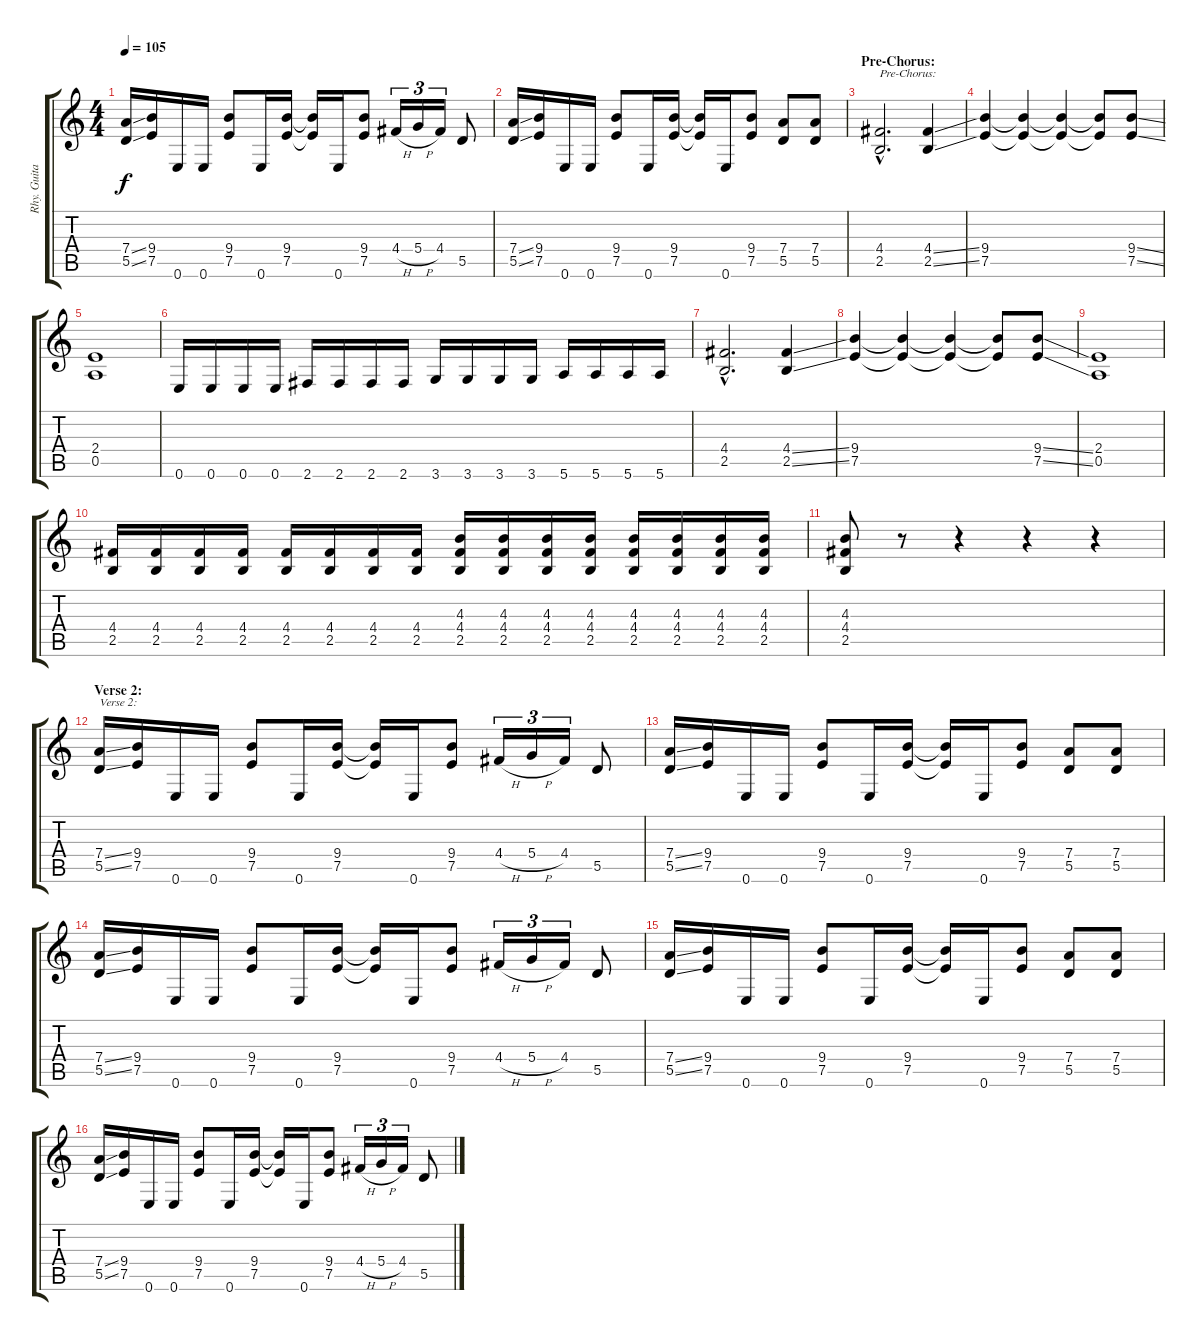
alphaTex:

\track ("Rhy. Guitar 2" "Rhy. Guita") {instrument overdrivenguitar}
\staff {score tabs}
\tuning (E4 B3 G3 D3 A2 E2) {hide}
\ts (4 4)
\tempo 105
\clef g2
\ks c
(7.4{ss} 5.5{ss}).16{dy f} (9.4 7.5).16 0.6.16 0.6.16 (9.4 7.5).8 0.6.16 (9.4 7.5).16 (9.4{t} 7.5{t}).16 0.6.16 (9.4 7.5).8 4.4{h}.16{tu (3 2)} 5.4{h}.16{tu (3 2)} 4.4.16{tu (3 2)} 5.5.8 |
(7.4{ss} 5.5{ss}).16 (9.4 7.5).16 0.6.16 0.6.16 (9.4 7.5).8 0.6.16 (9.4 7.5).16 (9.4{t} 7.5{t}).16 0.6.16 (9.4 7.5).8 (7.4 5.5).8 (7.4 5.5).8 |
\section ("" "Pre-Chorus:")
(4.4{hac} 2.5{hac}).2{d txt "Pre-Chorus:"} (4.4{ss} 2.5{ss}).4 |
(9.4 7.5).4 (9.4{t} 7.5{t}).4 (9.4{t} 7.5{t}).4 (9.4{t} 7.5{t}).8 (9.4{ss} 7.5{ss}).8 |
(2.4 0.5).1 |
0.6.16 0.6.16 0.6.16 0.6.16 2.6.16 2.6.16 2.6.16 2.6.16 3.6.16 3.6.16 3.6.16 3.6.16 5.6.16 5.6.16 5.6.16 5.6.16 |
(4.4{hac} 2.5{hac}).2{d} (4.4{ss} 2.5{ss}).4 |
(9.4 7.5).4 (9.4{t} 7.5{t}).4 (9.4{t} 7.5{t}).4 (9.4{t} 7.5{t}).8 (9.4{ss} 7.5{ss}).8 |
(2.4 0.5).1 |
(4.4 2.5).16 (4.4 2.5).16 (4.4 2.5).16 (4.4 2.5).16 (4.4 2.5).16 (4.4 2.5).16 (4.4 2.5).16 (4.4 2.5).16 (4.3 4.4 2.5).16 (4.3 4.4 2.5).16 (4.3 4.4 2.5).16 (4.3 4.4 2.5).16 (4.3 4.4 2.5).16 (4.3 4.4 2.5).16 (4.3 4.4 2.5).16 (4.3 4.4 2.5).16 |
(4.3 4.4 2.5).8 r.8 r.4 r.4 r.4 |
\section ("" "Verse 2:")
(7.4{ss} 5.5{ss}).16{txt "Verse 2:"} (9.4 7.5).16 0.6.16 0.6.16 (9.4 7.5).8 0.6.16 (9.4 7.5).16 (9.4{t} 7.5{t}).16 0.6.16 (9.4 7.5).8 4.4{h}.16{tu (3 2)} 5.4{h}.16{tu (3 2)} 4.4.16{tu (3 2)} 5.5.8 |
(7.4{ss} 5.5{ss}).16 (9.4 7.5).16 0.6.16 0.6.16 (9.4 7.5).8 0.6.16 (9.4 7.5).16 (9.4{t} 7.5{t}).16 0.6.16 (9.4 7.5).8 (7.4 5.5).8 (7.4 5.5).8 |
(7.4{ss} 5.5{ss}).16 (9.4 7.5).16 0.6.16 0.6.16 (9.4 7.5).8 0.6.16 (9.4 7.5).16 (9.4{t} 7.5{t}).16 0.6.16 (9.4 7.5).8 4.4{h}.16{tu (3 2)} 5.4{h}.16{tu (3 2)} 4.4.16{tu (3 2)} 5.5.8 |
(7.4{ss} 5.5{ss}).16 (9.4 7.5).16 0.6.16 0.6.16 (9.4 7.5).8 0.6.16 (9.4 7.5).16 (9.4{t} 7.5{t}).16 0.6.16 (9.4 7.5).8 (7.4 5.5).8 (7.4 5.5).8 |
(7.4{ss} 5.5{ss}).16 (9.4 7.5).16 0.6.16 0.6.16 (9.4 7.5).8 0.6.16 (9.4 7.5).16 (9.4{t} 7.5{t}).16 0.6.16 (9.4 7.5).8 4.4{h}.16{tu (3 2)} 5.4{h}.16{tu (3 2)} 4.4.16{tu (3 2)} 5.5.8
